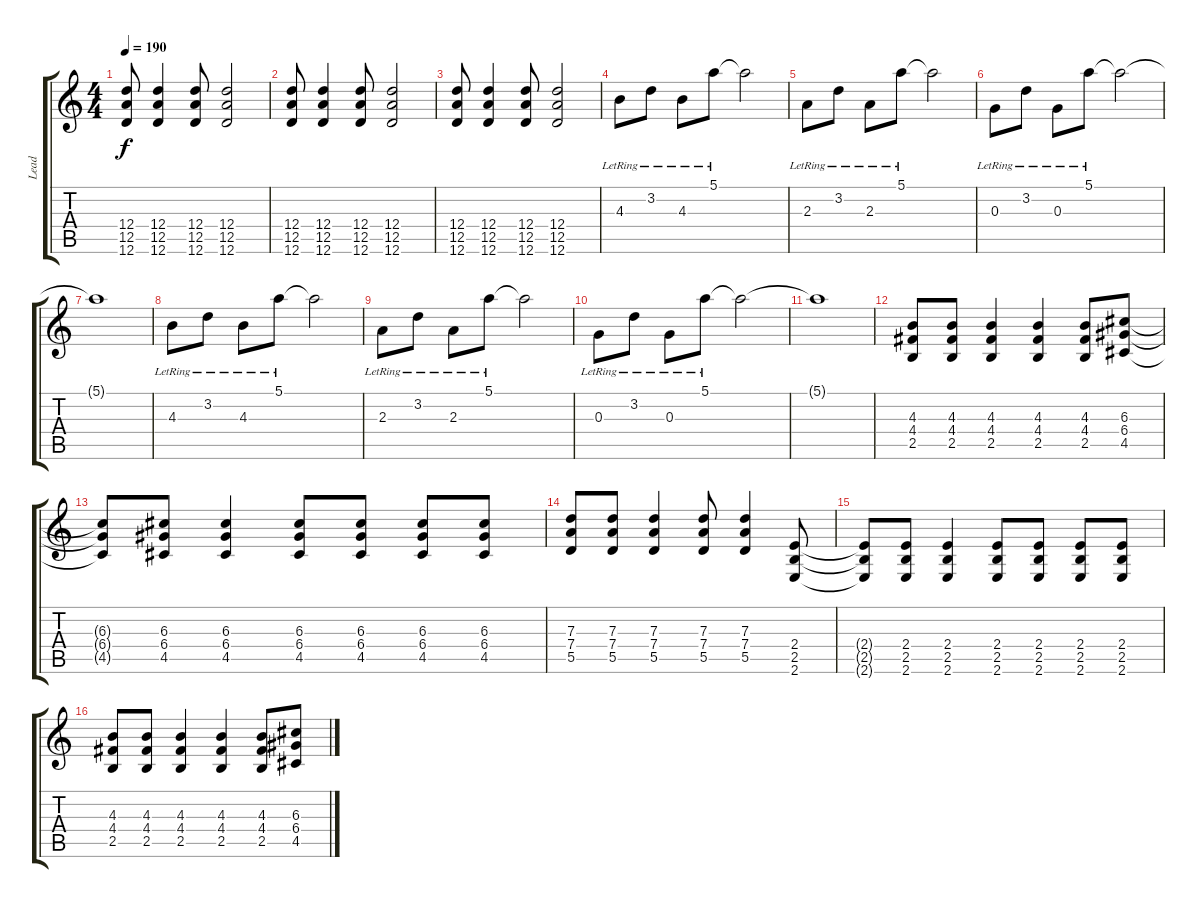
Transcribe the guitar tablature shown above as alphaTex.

\track ("Lead" "Lead") {instrument electricguitarclean}
\staff {score tabs}
\tuning (E4 B3 G3 D3 A2 D2) {hide}
\ts (4 4)
\tempo 190
\clef g2
\ks c
(12.4 12.5 12.6).8{dy f} (12.4 12.5 12.6).4 (12.4 12.5 12.6).8 (12.4 12.5 12.6).2 |
(12.4 12.5 12.6).8 (12.4 12.5 12.6).4 (12.4 12.5 12.6).8 (12.4 12.5 12.6).2 |
(12.4 12.5 12.6).8 (12.4 12.5 12.6).4 (12.4 12.5 12.6).8 (12.4 12.5 12.6).2 |
4.3{lr}.8 3.2{lr}.8 4.3{lr}.8 5.1{lr}.8 5.1{t}.2 |
2.3{lr}.8 3.2{lr}.8 2.3{lr}.8 5.1{lr}.8 5.1{t}.2 |
0.3{lr}.8 3.2{lr}.8 0.3{lr}.8 5.1{lr}.8 5.1{t}.2 |
5.1{t}.1 |
4.3{lr}.8 3.2{lr}.8 4.3{lr}.8 5.1{lr}.8 5.1{t}.2 |
2.3{lr}.8 3.2{lr}.8 2.3{lr}.8 5.1{lr}.8 5.1{t}.2 |
0.3{lr}.8 3.2{lr}.8 0.3{lr}.8 5.1{lr}.8 5.1{t}.2 |
5.1{t}.1 |
(4.3 4.4 2.5).8 (4.3 4.4 2.5).8 (4.3 4.4 2.5).4 (4.3 4.4 2.5).4 (4.3 4.4 2.5).8 (6.3 6.4 4.5).8 |
(6.3{t} 6.4{t} 4.5{t}).8 (6.3 6.4 4.5).8 (6.3 6.4 4.5).4 (6.3 6.4 4.5).8 (6.3 6.4 4.5).8 (6.3 6.4 4.5).8 (6.3 6.4 4.5).8 |
(7.3 7.4 5.5).8 (7.3 7.4 5.5).8 (7.3 7.4 5.5).4 (7.3 7.4 5.5).8 (7.3 7.4 5.5).4 (2.4 2.5 2.6).8 |
(2.4{t} 2.5{t} 2.6{t}).8 (2.4 2.5 2.6).8 (2.4 2.5 2.6).4 (2.4 2.5 2.6).8 (2.4 2.5 2.6).8 (2.4 2.5 2.6).8 (2.4 2.5 2.6).8 |
(4.3 4.4 2.5).8 (4.3 4.4 2.5).8 (4.3 4.4 2.5).4 (4.3 4.4 2.5).4 (4.3 4.4 2.5).8 (6.3 6.4 4.5).8
